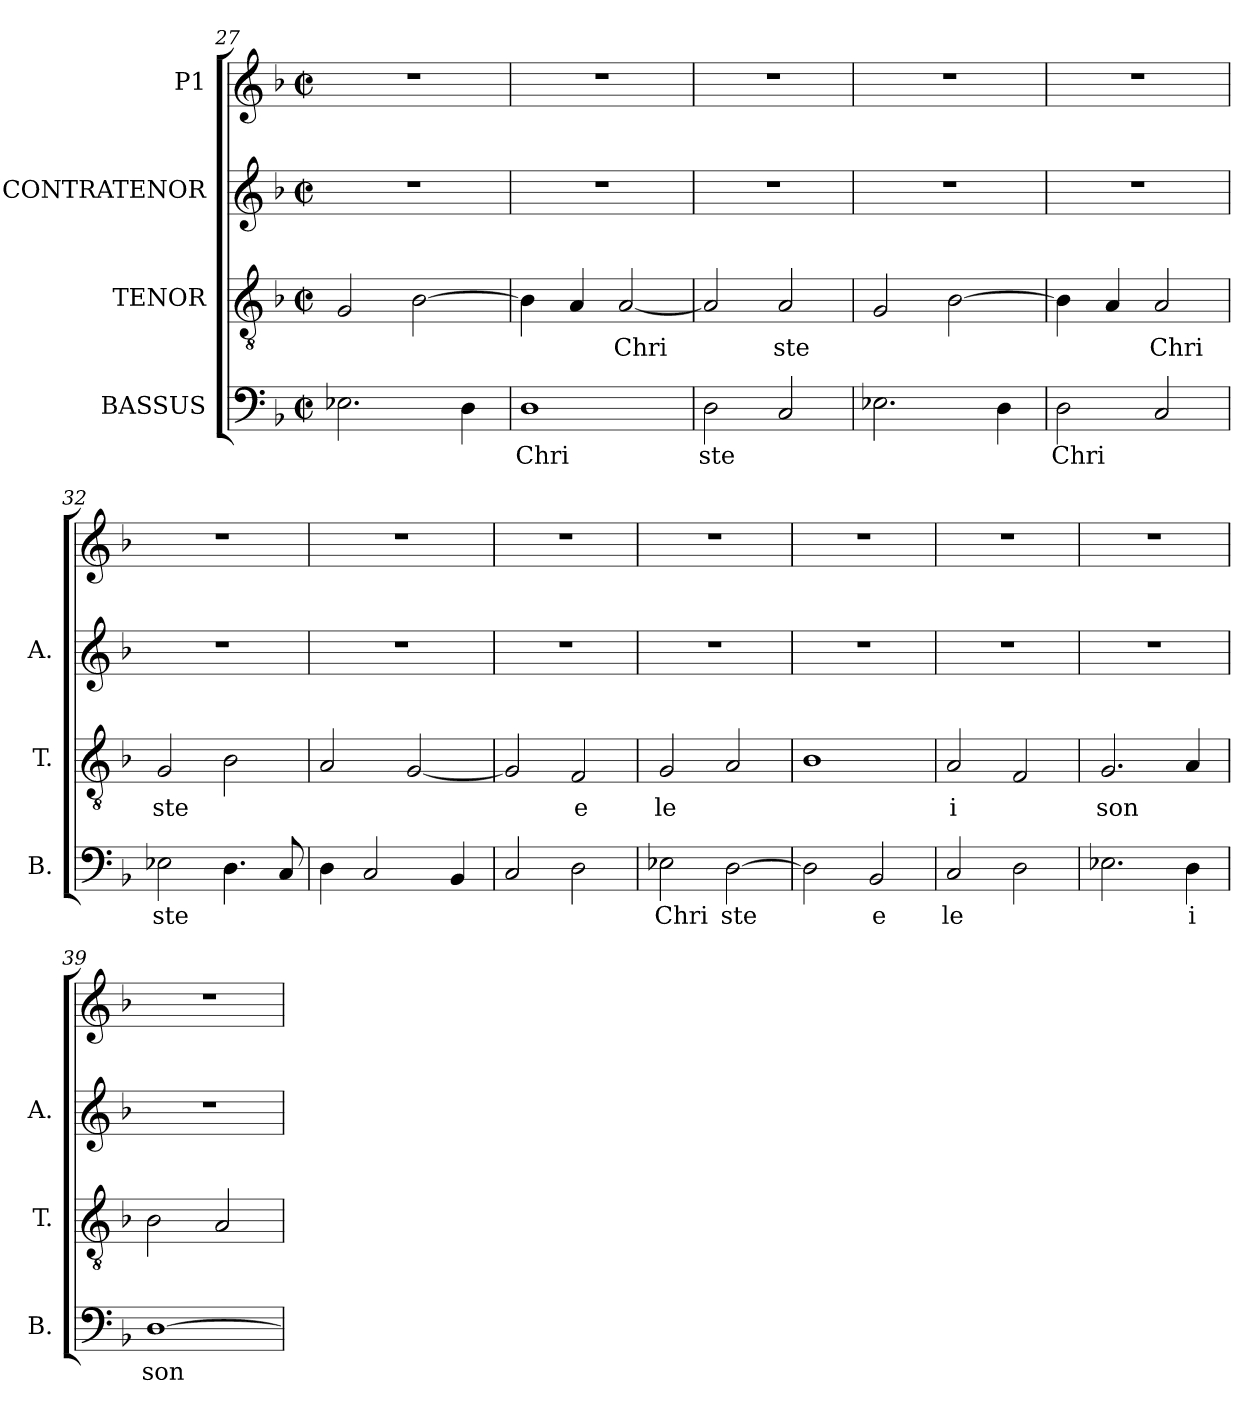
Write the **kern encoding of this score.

**kern	**text	**kern	**text	**kern	**kern
*part4	*part4	*part3	*part3	*part2	*part1
*staff4	*staff4	*staff3	*staff3	*staff2	*staff1
*I"BASSUS	*	*I"TENOR	*	*I"CONTRATENOR	*I"P1
*I'B.	*	*I'T.	*	*I'A.	*
*clefF4	*	*clefGv2	*	*clefG2	*clefG2
*	*	*ITrd7c12	*	*	*
*k[b-]	*	*k[b-]	*	*k[b-]	*k[b-]
*F:	*	*F:	*	*F:	*F:
*M2/2	*	*M2/2	*	*M2/2	*M2/2
*met(c|)	*	*met(c|)	*	*met(c|)	*met(c|)
=27	=27	=27	=27	=27	=27
2.E-Xi\	.	2GGi/	.	1r	1r
.	.	[2BB-i\	.	.	.
4Di\	.	.	.	.	.
=28	=28	=28	=28	=28	=28
!	!LO:LY:b:color=#000000	!	!	!	!
1Di	Chri	4BB-i\]	.	1r	1r
.	.	4AAi/	.	.	.
!	!	!	!LO:LY:b:color=#000000	!	!
.	.	[2AAi/	Chri	.	.
=29	=29	=29	=29	=29	=29
!	!LO:LY:b:color=#000000	!	!	!	!
2Di\	ste	2AAi/]	.	1r	1r
!	!	!	!LO:LY:b:color=#000000	!	!
2Ci/	.	2AAi/	ste	.	.
=30	=30	=30	=30	=30	=30
2.E-Xi\	.	2GGi/	.	1r	1r
.	.	[2BB-i\	.	.	.
4Di\	.	.	.	.	.
=31	=31	=31	=31	=31	=31
!	!LO:LY:b:color=#000000	!	!	!	!
2Di\	Chri	4BB-i\]	.	1r	1r
.	.	4AAi/	.	.	.
!	!	!	!LO:LY:b:color=#000000	!	!
2Ci/	.	2AAi/	Chri	.	.
!!LO:PB:g=z
=32	=32	=32	=32	=32	=32
!	!LO:LY:b:color=#000000	!	!	!	!
!	!	!	!LO:LY:b:color=#000000	!	!
2E-Xi\	ste	2GGi/	ste	1r	1r
4.Di\	.	2BB-i\	.	.	.
8Ci/	.	.	.	.	.
=33	=33	=33	=33	=33	=33
4Di\	.	2AAi/	.	1r	1r
2Ci/	.	.	.	.	.
.	.	[2GGi/	.	.	.
4BB-i/	.	.	.	.	.
=34	=34	=34	=34	=34	=34
2Ci/	.	2GGi/]	.	1r	1r
!	!	!	!LO:LY:b:color=#000000	!	!
2Di\	.	2FFi/	e	.	.
=35	=35	=35	=35	=35	=35
!	!LO:LY:b:color=#000000	!	!	!	!
!	!	!	!LO:LY:b:color=#000000	!	!
2E-Xi\	Chri	2GGi/	le	1r	1r
!	!LO:LY:b:color=#000000	!	!	!	!
[2Di\	ste	2AAi/	.	.	.
=36	=36	=36	=36	=36	=36
2Di\]	.	1BB-i	.	1r	1r
!	!LO:LY:b:color=#000000	!	!	!	!
2BB-i/	e	.	.	.	.
=37	=37	=37	=37	=37	=37
!	!LO:LY:b:color=#000000	!	!	!	!
!	!	!	!LO:LY:b:color=#000000	!	!
2Ci/	le	2AAi/	i	1r	1r
2Di\	.	2FFi/	.	.	.
=38	=38	=38	=38	=38	=38
!	!	!	!LO:LY:b:color=#000000	!	!
2.E-Xi\	.	2.GGi/	son	1r	1r
!	!LO:LY:b:color=#000000	!	!	!	!
4Di\	i	4AAi/	.	.	.
!!LO:LB:g=z
=39	=39	=39	=39	=39	=39
!	!LO:LY:b:color=#000000	!	!	!	!
[1Di	son	2BB-i\	.	1r	1r
.	.	2AAi/	.	.	.
=	=	=	=	=	=
*-	*-	*-	*-	*-	*-
